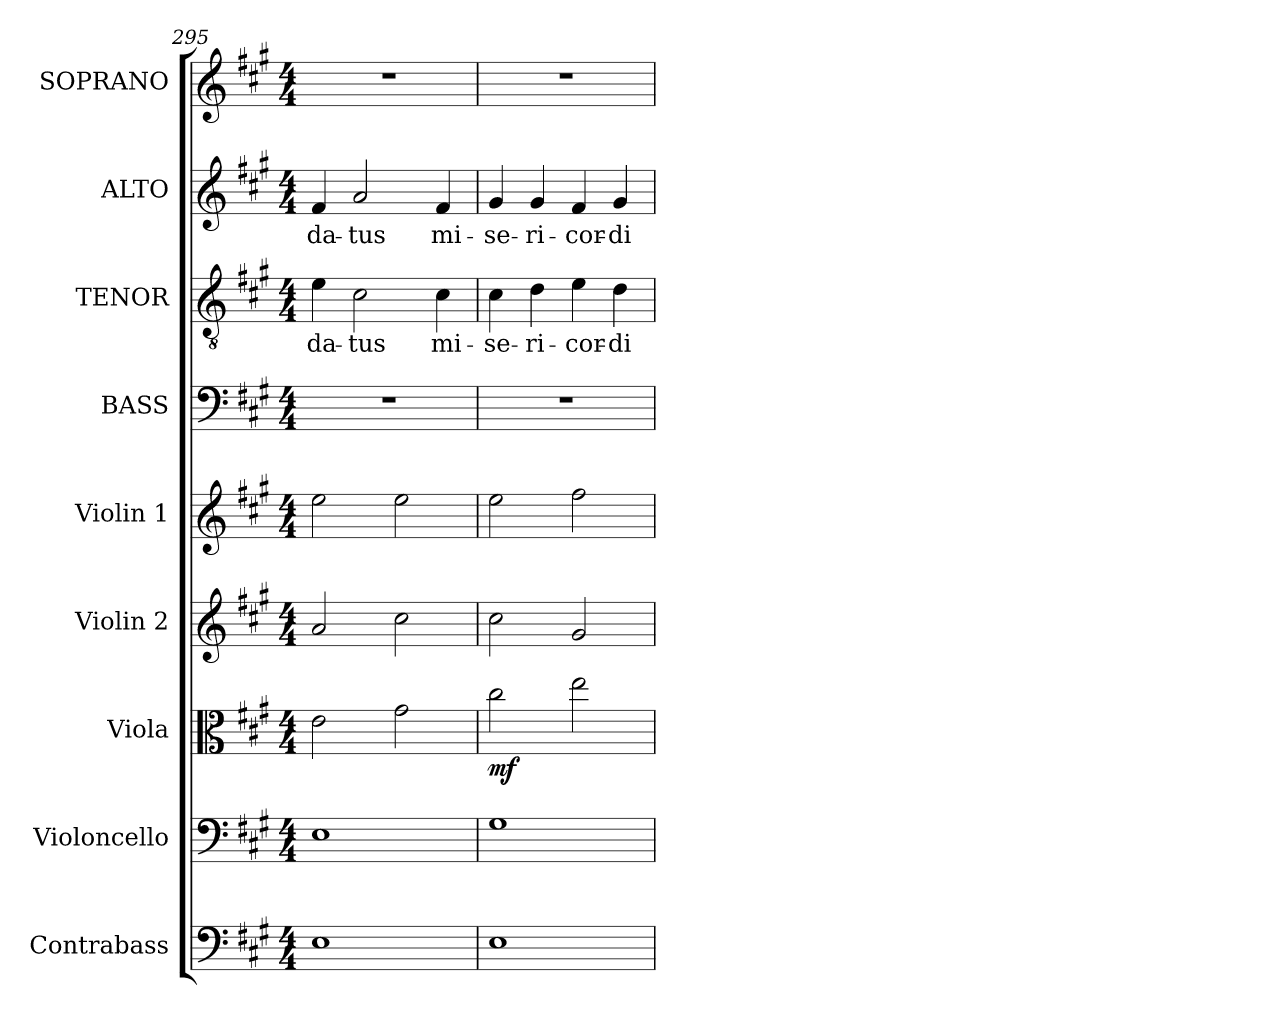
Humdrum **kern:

**kern	**kern	**kern	**dynam	**kern	**kern	**kern	**kern	**text	**kern	**text	**kern
*part9	*part8	*part7	*part7	*part6	*part5	*part4	*part3	*part3	*part2	*part2	*part1
*staff9	*staff8	*staff7	*staff7	*staff6	*staff5	*staff4	*staff3	*staff3	*staff2	*staff2	*staff1
*I"Contrabass	*I"Violoncello	*I"Viola	*	*I"Violin 2	*I"Violin 1	*I"BASS	*I"TENOR	*	*I"ALTO	*	*I"SOPRANO
*I'Cb.	*I'Vc.	*I'Vla.	*	*I'Vln. 2	*I'Vln. 1	*I'B.	*I'T.	*	*I'A.	*	*I'S.
*clefF4	*clefF4	*clefC3	*	*clefG2	*clefG2	*clefF4	*clefGv2	*	*clefG2	*	*clefG2
*ITrd7c12	*	*	*	*	*	*	*ITrd7c12	*	*	*	*
*k[f#c#g#]	*k[f#c#g#]	*k[f#c#g#]	*	*k[f#c#g#]	*k[f#c#g#]	*k[f#c#g#]	*k[f#c#g#]	*	*k[f#c#g#]	*	*k[f#c#g#]
*A:	*A:	*A:	*	*A:	*A:	*A:	*A:	*	*A:	*	*A:
*M4/4	*M4/4	*M4/4	*	*M4/4	*M4/4	*M4/4	*M4/4	*	*M4/4	*	*M4/4
=295	=295	=295	=295	=295	=295	=295	=295	=295	=295	=295	=295
!	!	!	!	!	!	!	!	!LO:LY:b:color=#000000	!	!	!
!	!	!	!	!	!	!	!	!	!	!LO:LY:b:color=#000000	!
1EEi	1Ei	2ei\	.	2ai/	2eei\	1r	4Ei\	-da-	4f#i/	-da-	1r
!	!	!	!	!	!	!	!	!LO:LY:b:color=#000000	!	!	!
!	!	!	!	!	!	!	!	!	!	!LO:LY:b:color=#000000	!
.	.	.	.	.	.	.	2C#i\	-tus	2ai/	-tus	.
.	.	2g#i\	.	2cc#i\	2eei\	.	.	.	.	.	.
!	!	!	!	!	!	!	!	!LO:LY:b:color=#000000	!	!	!
!	!	!	!	!	!	!	!	!	!	!LO:LY:b:color=#000000	!
.	.	.	.	.	.	.	4C#i\	mi-	4f#i/	mi-	.
=296	=296	=296	=296	=296	=296	=296	=296	=296	=296	=296	=296
!	!	!	!	!	!	!	!	!LO:LY:b:color=#000000	!	!	!
!	!	!	!	!	!	!	!	!	!	!LO:LY:b:color=#000000	!
1EEi	1G#i	2cc#i\	mf	2cc#i\	2eei\	1r	4C#i\	-se-	4g#i/	-se-	1r
!	!	!	!	!	!	!	!	!LO:LY:b:color=#000000	!	!	!
!	!	!	!	!	!	!	!	!	!	!LO:LY:b:color=#000000	!
.	.	.	.	.	.	.	4Di\	-ri-	4g#i/	-ri-	.
!	!	!	!	!	!	!	!	!LO:LY:b:color=#000000	!	!	!
!	!	!	!	!	!	!	!	!	!	!LO:LY:b:color=#000000	!
.	.	2eei\	.	2g#i/	2ff#i\	.	4Ei\	-cor-	4f#i/	-cor-	.
!	!	!	!	!	!	!	!	!LO:LY:b:color=#000000	!	!	!
!	!	!	!	!	!	!	!	!	!	!LO:LY:b:color=#000000	!
.	.	.	.	.	.	.	4Di\	-di-	4g#i/	-di-	.
=	=	=	=	=	=	=	=	=	=	=	=
*-	*-	*-	*-	*-	*-	*-	*-	*-	*-	*-	*-
